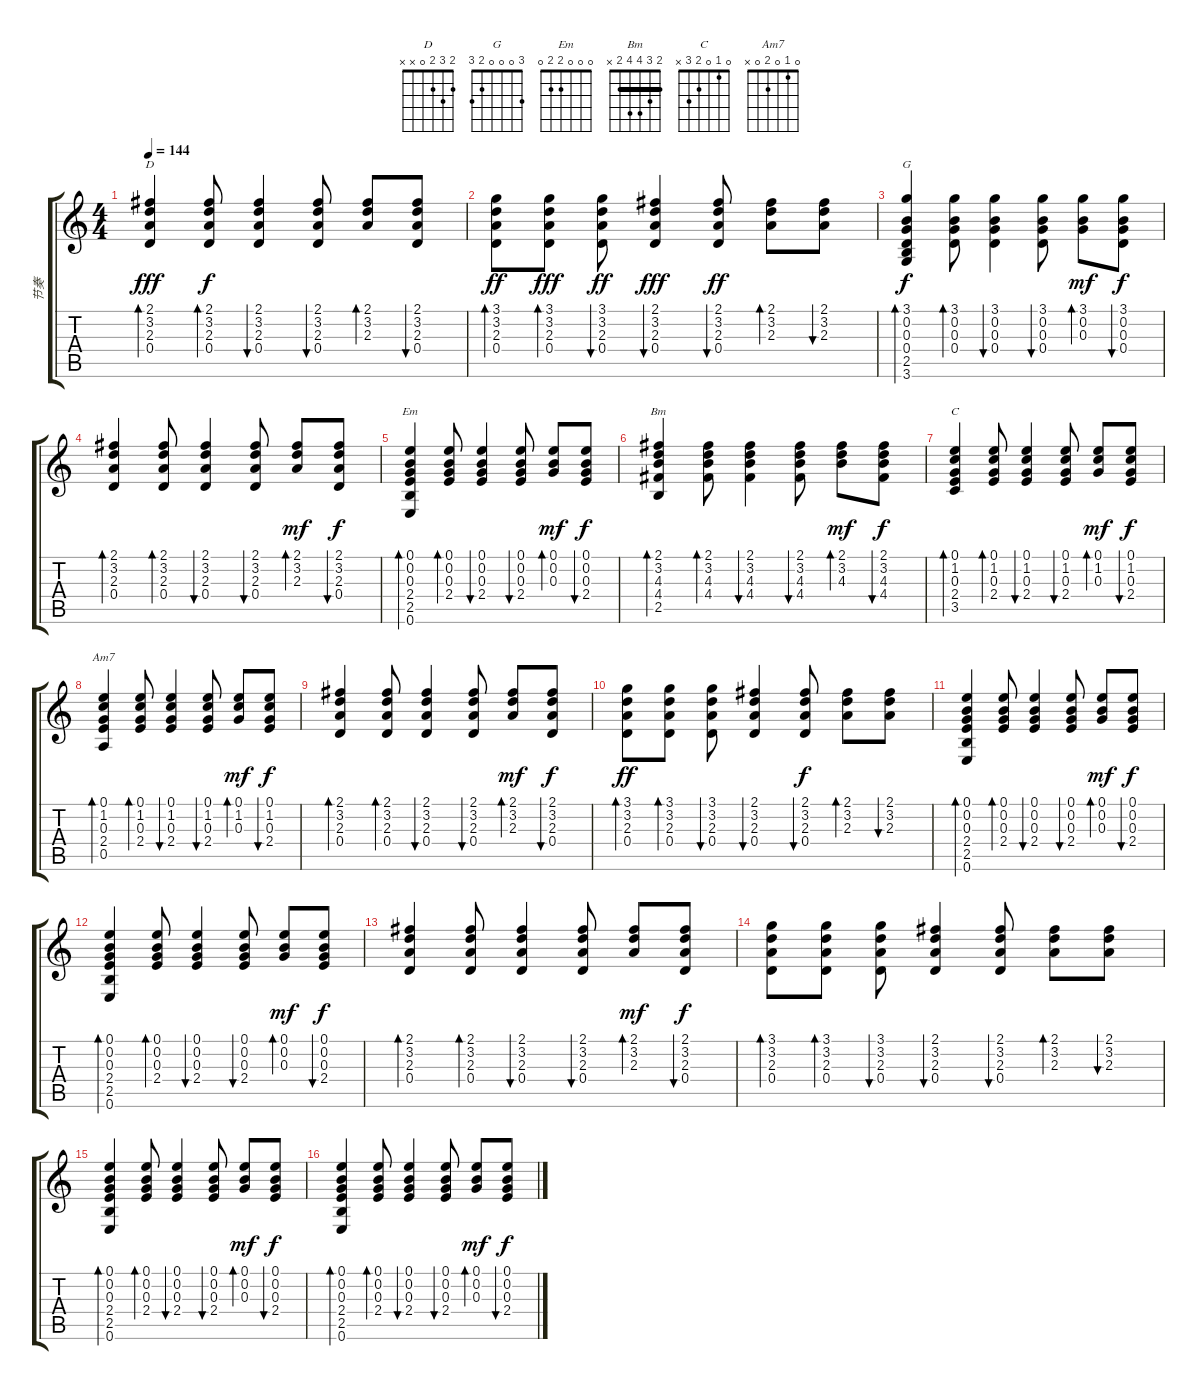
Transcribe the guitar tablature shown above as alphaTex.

\track ("节奏" "节奏") {instrument acousticguitarsteel}
\staff {score tabs}
\tuning (E4 B3 G3 D3 A2 E2) {hide}
\chord ("D" 2 3 2 0 x x)
\chord ("G" 3 0 0 0 2 3)
\chord ("Em" 0 0 0 2 2 0)
\chord ("Bm" 2 3 4 4 2 x) {barre 2}
\chord ("C" 0 1 0 2 3 x)
\chord ("Am7" 0 1 0 2 0 x)
\ts (4 4)
\tempo 144
\clef g2
\ks c
(2.1 3.2 2.3 0.4).4{bd 60 ch "D" dy fff volume 10} (2.1 3.2 2.3 0.4).8{bd 60 dy f} (2.1 3.2 2.3 0.4).4{bu 60} (2.1 3.2 2.3 0.4).8{bu 60} (2.1 3.2 2.3).8{bd 60} (2.1 3.2 2.3 0.4).8{bu 60} |
(3.1 3.2 2.3 0.4).8{bd 60 dy ff volume 9} (3.1 3.2 2.3 0.4).8{bd 60 dy fff} (3.1 3.2 2.3 0.4).8{bu 60 dy ff} (2.1 3.2 2.3 0.4).4{bu 60 dy fff} (2.1 3.2 2.3 0.4).8{bu 60 dy ff} (2.1 3.2 2.3).8{bd 60} (2.1 3.2 2.3).8{bu 60} |
(3.1 0.2 0.3 0.4 2.5 3.6).4{bd 60 ch "G" dy f volume 9} (3.1 0.2 0.3 0.4).8{bd 60} (3.1 0.2 0.3 0.4).4{bu 60} (3.1 0.2 0.3 0.4).8{bu 60} (3.1 0.2 0.3).8{bd 60 dy mf} (3.1 0.2 0.3 0.4).8{bu 60 dy f} |
(2.1 3.2 2.3 0.4).4{bd 60} (2.1 3.2 2.3 0.4).8{bd 60} (2.1 3.2 2.3 0.4).4{bu 60} (2.1 3.2 2.3 0.4).8{bu 60} (2.1 3.2 2.3).8{bd 60 dy mf} (2.1 3.2 2.3 0.4).8{bu 60 dy f} |
(0.1 0.2 0.3 2.4 2.5 0.6).4{bd 60 ch "Em"} (0.1 0.2 0.3 2.4).8{bd 60} (0.1 0.2 0.3 2.4).4{bu 60} (0.1 0.2 0.3 2.4).8{bu 60} (0.1 0.2 0.3).8{bd 60 dy mf} (0.1 0.2 0.3 2.4).8{bu 60 dy f} |
(2.1 3.2 4.3 4.4 2.5).4{bd 60 ch "Bm"} (2.1 3.2 4.3 4.4).8{bd 60} (2.1 3.2 4.3 4.4).4{bu 60} (2.1 3.2 4.3 4.4).8{bu 60} (2.1 3.2 4.3).8{bd 60 dy mf} (2.1 3.2 4.3 4.4).8{bu 60 dy f} |
(0.1 1.2 0.3 2.4 3.5).4{bd 60 ch "C"} (0.1 1.2 0.3 2.4).8{bd 60} (0.1 1.2 0.3 2.4).4{bu 60} (0.1 1.2 0.3 2.4).8{bu 60} (0.1 1.2 0.3).8{bd 60 dy mf} (0.1 1.2 0.3 2.4).8{bu 60 dy f} |
(0.1 1.2 0.3 2.4 0.5).4{bd 60 ch "Am7"} (0.1 1.2 0.3 2.4).8{bd 60} (0.1 1.2 0.3 2.4).4{bu 60} (0.1 1.2 0.3 2.4).8{bu 60} (0.1 1.2 0.3).8{bd 60 dy mf} (0.1 1.2 0.3 2.4).8{bu 60 dy f} |
(2.1 3.2 2.3 0.4).4{bd 60} (2.1 3.2 2.3 0.4).8{bd 60} (2.1 3.2 2.3 0.4).4{bu 60} (2.1 3.2 2.3 0.4).8{bu 60} (2.1 3.2 2.3).8{bd 60 dy mf} (2.1 3.2 2.3 0.4).8{bu 60 dy f} |
(3.1 3.2 2.3 0.4).8{bd 60 dy ff} (3.1 3.2 2.3 0.4).8{bd 60} (3.1 3.2 2.3 0.4).8{bu 60} (2.1 3.2 2.3 0.4).4{bu 60} (2.1 3.2 2.3 0.4).8{bu 60 dy f} (2.1 3.2 2.3).8{bd 60} (2.1 3.2 2.3).8{bu 60} |
(0.1 0.2 0.3 2.4 2.5 0.6).4{bd 60} (0.1 0.2 0.3 2.4).8{bd 60} (0.1 0.2 0.3 2.4).4{bu 60} (0.1 0.2 0.3 2.4).8{bu 60} (0.1 0.2 0.3).8{bd 60 dy mf} (0.1 0.2 0.3 2.4).8{bu 60 dy f} |
(0.1 0.2 0.3 2.4 2.5 0.6).4{bd 60} (0.1 0.2 0.3 2.4).8{bd 60} (0.1 0.2 0.3 2.4).4{bu 60} (0.1 0.2 0.3 2.4).8{bu 60} (0.1 0.2 0.3).8{bd 60 dy mf} (0.1 0.2 0.3 2.4).8{bu 60 dy f} |
(2.1 3.2 2.3 0.4).4{bd 60} (2.1 3.2 2.3 0.4).8{bd 60} (2.1 3.2 2.3 0.4).4{bu 60} (2.1 3.2 2.3 0.4).8{bu 60} (2.1 3.2 2.3).8{bd 60 dy mf} (2.1 3.2 2.3 0.4).8{bu 60 dy f} |
(3.1 3.2 2.3 0.4).8{bd 60} (3.1 3.2 2.3 0.4).8{bd 60} (3.1 3.2 2.3 0.4).8{bu 60} (2.1 3.2 2.3 0.4).4{bu 60} (2.1 3.2 2.3 0.4).8{bu 60} (2.1 3.2 2.3).8{bd 60} (2.1 3.2 2.3).8{bu 60} |
(0.1 0.2 0.3 2.4 2.5 0.6).4{bd 60} (0.1 0.2 0.3 2.4).8{bd 60} (0.1 0.2 0.3 2.4).4{bu 60} (0.1 0.2 0.3 2.4).8{bu 60} (0.1 0.2 0.3).8{bd 60 dy mf} (0.1 0.2 0.3 2.4).8{bu 60 dy f} |
(0.1 0.2 0.3 2.4 2.5 0.6).4{bd 60} (0.1 0.2 0.3 2.4).8{bd 60} (0.1 0.2 0.3 2.4).4{bu 60} (0.1 0.2 0.3 2.4).8{bu 60} (0.1 0.2 0.3).8{bd 60 dy mf} (0.1 0.2 0.3 2.4).8{bu 60 dy f}
